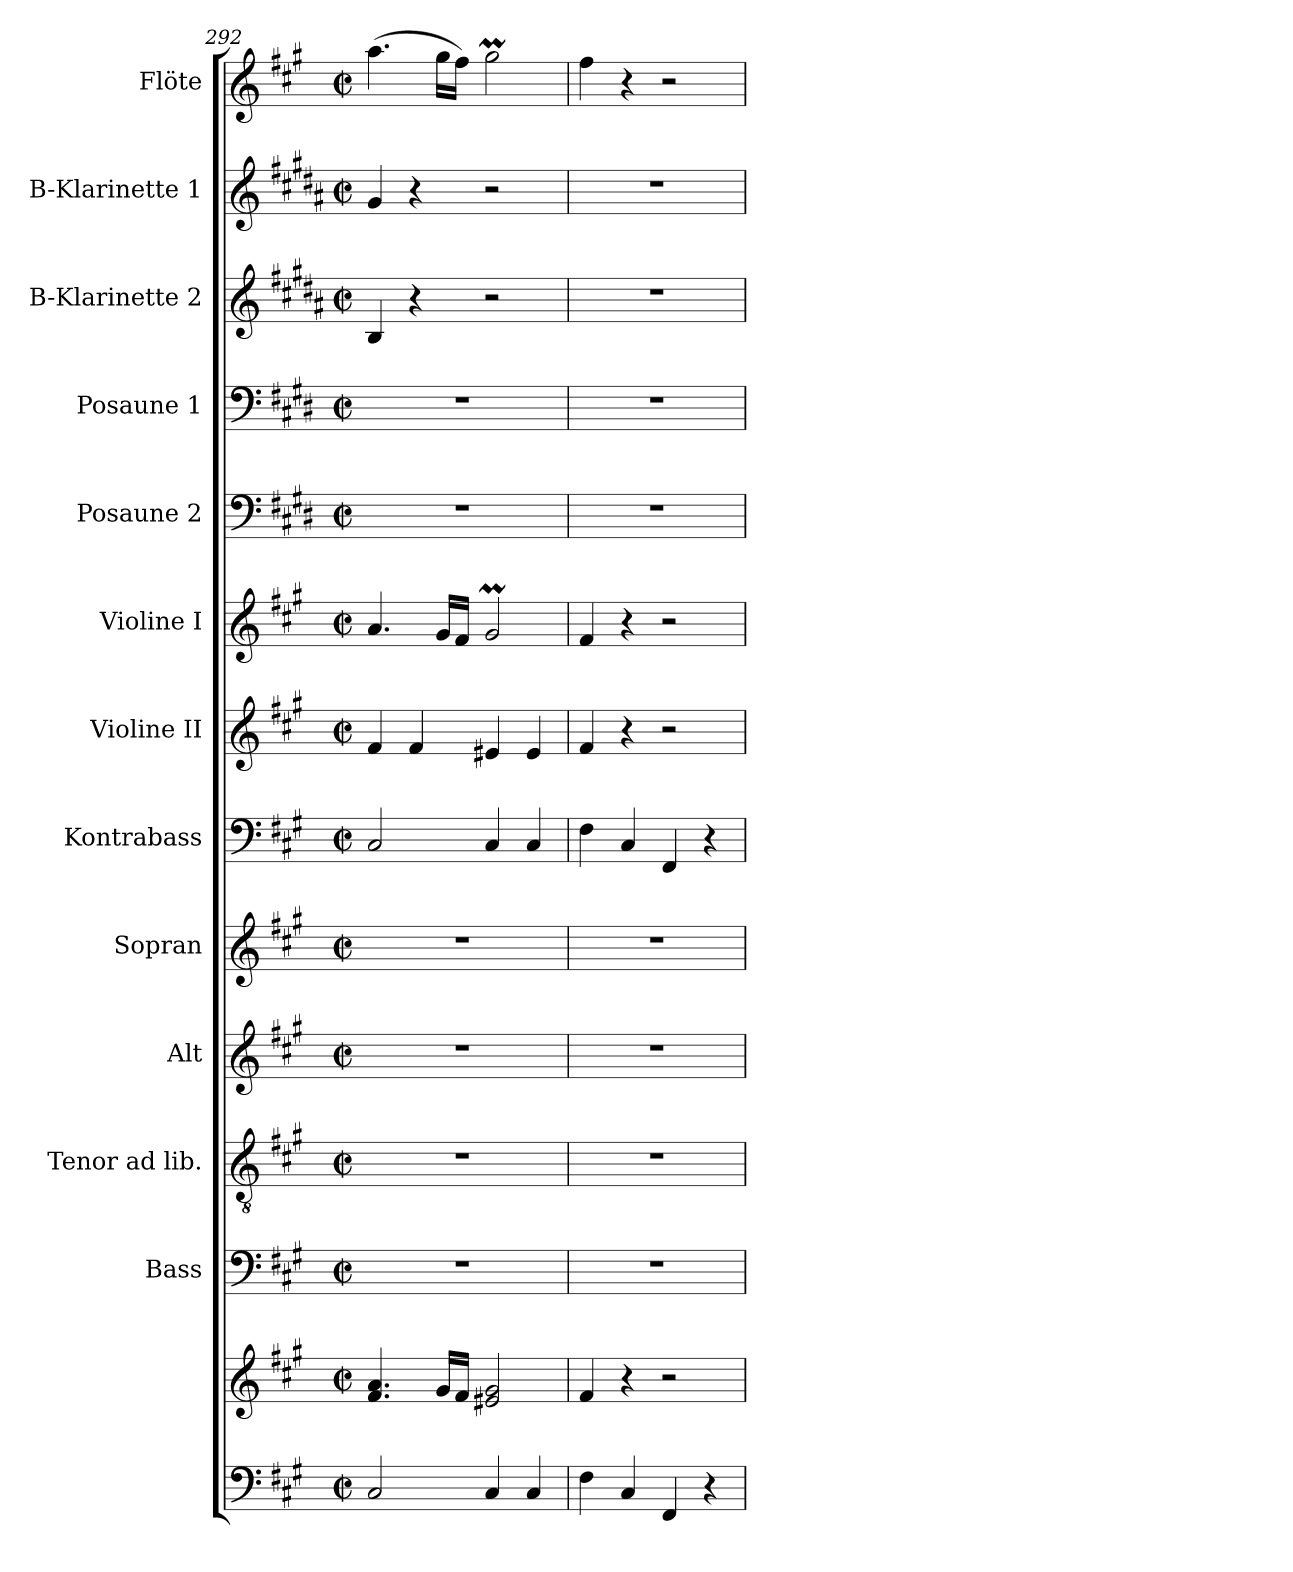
**kern	**kern	**kern	**kern	**kern	**kern	**kern	**kern	**kern	**kern	**kern	**kern	**kern	**kern
*part13	*part13	*part12	*part11	*part10	*part9	*part8	*part7	*part6	*part5	*part4	*part3	*part2	*part1
*staff14	*staff13	*staff12	*staff11	*staff10	*staff9	*staff8	*staff7	*staff6	*staff5	*staff4	*staff3	*staff2	*staff1
*	*	*I"Bass	*I"Tenor ad lib.	*I"Alt	*I"Sopran	*I"Kontrabass	*I"Violine II	*I"Violine I	*I"Posaune 2	*I"Posaune 1	*I"B-Klarinette 2	*I"B-Klarinette 1	*I"Flöte
*	*	*I'B.	*I'T.	*I'A.	*I'S.	*I'Kb.	*I'Vl. II	*I'Vl. I	*I'Pos 2	*I'Pos. 1	*I'B Kl. 2	*I'B Kl. 1	*I'Fl.
*clefF4	*clefG2	*clefF4	*clefGv2	*clefG2	*clefG2	*clefF4	*clefG2	*clefG2	*clefF4	*clefF4	*clefG2	*clefG2	*clefG2
*	*	*	*	*	*	*ITrd7c12	*	*	*ITrd4c7	*ITrd4c7	*ITrd1c2	*ITrd1c2	*
*k[f#c#g#]	*k[f#c#g#]	*k[f#c#g#]	*k[f#c#g#]	*k[f#c#g#]	*k[f#c#g#]	*k[f#c#g#]	*k[f#c#g#]	*k[f#c#g#]	*k[f#c#g#]	*k[f#c#g#]	*k[f#c#g#]	*k[f#c#g#]	*k[f#c#g#]
*A:	*A:	*A:	*A:	*A:	*A:	*A:	*A:	*A:	*A:	*A:	*A:	*A:	*A:
*M2/2	*M2/2	*M2/2	*M2/2	*M2/2	*M2/2	*M2/2	*M2/2	*M2/2	*M2/2	*M2/2	*M2/2	*M2/2	*M2/2
*met(c|)	*met(c|)	*met(c|)	*met(c|)	*met(c|)	*met(c|)	*met(c|)	*met(c|)	*met(c|)	*met(c|)	*met(c|)	*met(c|)	*met(c|)	*met(c|)
=292	=292	=292	=292	=292	=292	=292	=292	=292	=292	=292	=292	=292	=292
2C#/	4.f#/ 4.a/	1r	1r	1r	1r	2CC#/	4f#/	4.a/	1r	1r	4A/	4f#/	(>4.aa\
.	.	.	.	.	.	.	4f#/	.	.	.	4r	4r	.
.	16g#/LL	.	.	.	.	.	.	16g#/LL	.	.	.	.	16gg#\LL
.	16f#/JJ	.	.	.	.	.	.	16f#/JJ	.	.	.	.	16ff#\JJ)
4C#/	2e#X/ 2g#/	.	.	.	.	4CC#/	4e#X/	2g#m/	.	.	2r	2r	2gg#m\
4C#/	.	.	.	.	.	4CC#/	4e#/	.	.	.	.	.	.
=293	=293	=293	=293	=293	=293	=293	=293	=293	=293	=293	=293	=293	=293
4F#\	4f#/	1r	1r	1r	1r	4FF#\	4f#/	4f#/	1r	1r	1r	1r	4ff#\
4C#/	4r	.	.	.	.	4CC#/	4r	4r	.	.	.	.	4r
4FF#/	2r	.	.	.	.	4FFF#/	2r	2r	.	.	.	.	2r
4r	.	.	.	.	.	4r	.	.	.	.	.	.	.
=	=	=	=	=	=	=	=	=	=	=	=	=	=
*-	*-	*-	*-	*-	*-	*-	*-	*-	*-	*-	*-	*-	*-
